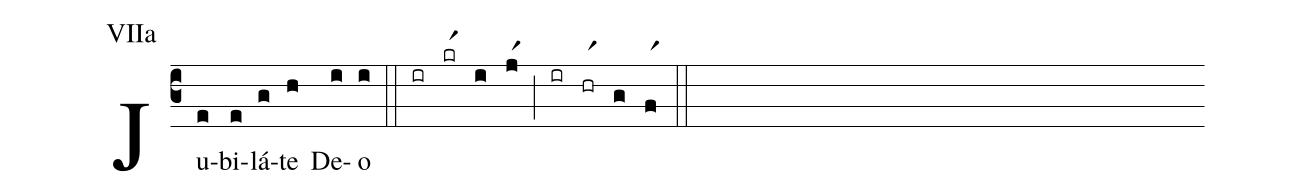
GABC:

annotation: VIIa;
%%
(c3) Ju(e)bi(e)lá(g)te(h) De(i)o(i) (::) (ir)(krr1)(i)(jr1)(;)(ir)(hrr1)(g)(fr1)(::)
